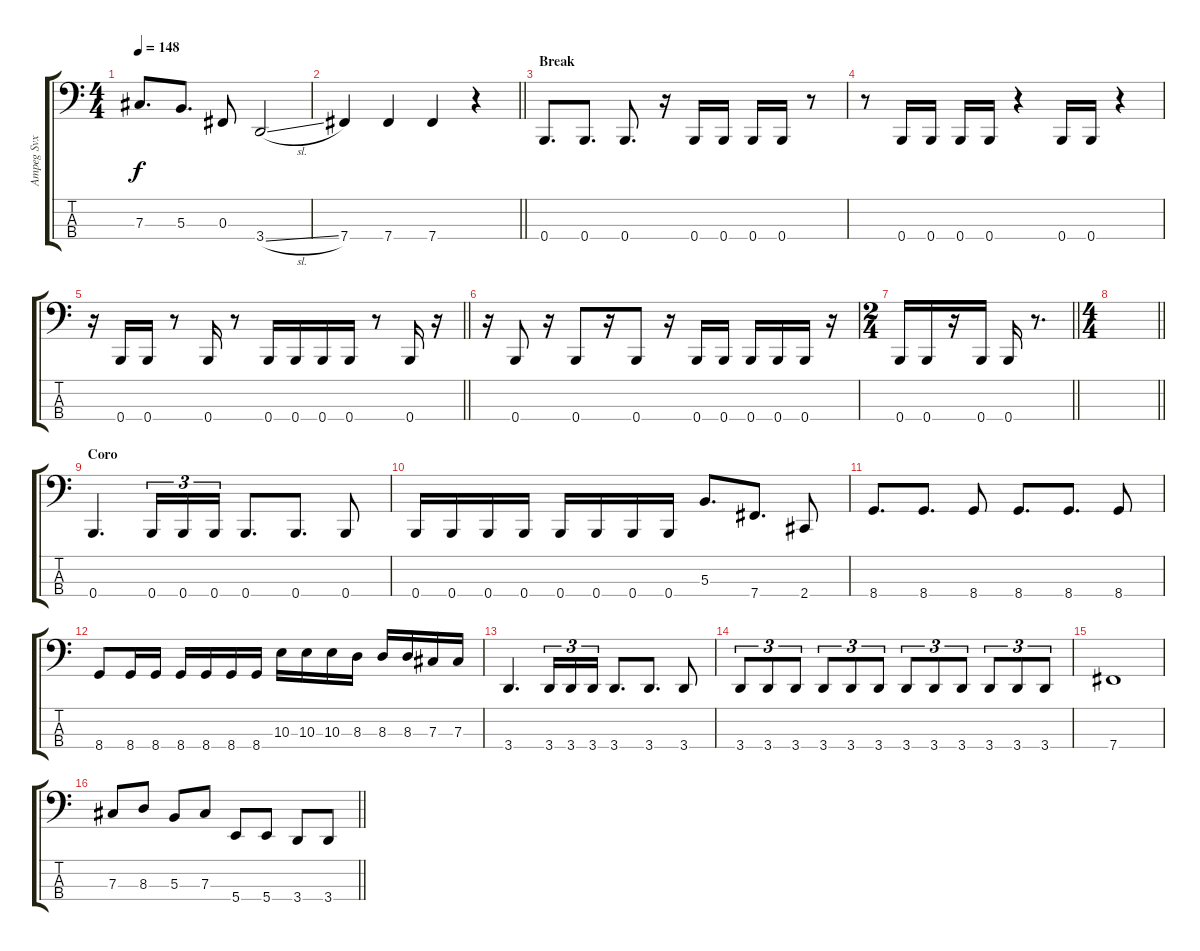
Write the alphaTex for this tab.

\track ("Ampeg Svx " "Ampeg Svx ") {instrument slapbass2}
\staff {score tabs}
\tuning (E2 B1 Gb1 B0) {hide}
\ts (4 4)
\tempo 148
\clef f4
\ks c
7.3.8{d dy f} 5.3.8{d} 0.3.8 3.4{sl}.2 |
\barLineRight lightlight
7.4.4 7.4.4 7.4.4 r.4 |
\section ("" "Break")
0.4.8{d} 0.4.8{d} 0.4.8{d} r.16 0.4.16 0.4.16 0.4.16 0.4.16 r.8 |
r.8 0.4.16 0.4.16 0.4.16 0.4.16 r.4 0.4.16 0.4.16 r.4 |
\barLineRight lightlight
r.16 0.4.16 0.4.16 r.8 0.4.16 r.8 0.4.16 0.4.16 0.4.16 0.4.16 r.8 0.4.16 r.16 |
r.16 0.4.8 r.16 0.4.8 r.16 0.4.8 r.16 0.4.16 0.4.16 0.4.16 0.4.16 0.4.16 r.16 |
\ts (2 4)
\barLineRight lightlight
0.4.16 0.4.16 r.16 0.4.16 0.4.16 r.8{d} |
\ts (4 4)
\barLineRight lightlight
|
\section ("" "Coro")
0.4.4{d} 0.4.16{tu (3 2)} 0.4.16{tu (3 2)} 0.4.16{tu (3 2)} 0.4.8{d} 0.4.8{d} 0.4.8 |
0.4.16 0.4.16 0.4.16 0.4.16 0.4.16 0.4.16 0.4.16 0.4.16 5.3.8{d} 7.4.8{d} 2.4.8 |
8.4.8{d} 8.4.8{d} 8.4.8 8.4.8{d} 8.4.8{d} 8.4.8 |
8.4.8 8.4.16 8.4.16 8.4.16 8.4.16 8.4.16 8.4.16 10.3.16 10.3.16 10.3.16 8.3.16 8.3.16 8.3.16 7.3.16 7.3.16 |
3.4.4{d} 3.4.16{tu (3 2)} 3.4.16{tu (3 2)} 3.4.16{tu (3 2)} 3.4.8{d} 3.4.8{d} 3.4.8 |
3.4.8{tu (3 2)} 3.4.8{tu (3 2)} 3.4.8{tu (3 2)} 3.4.8{tu (3 2)} 3.4.8{tu (3 2)} 3.4.8{tu (3 2)} 3.4.8{tu (3 2)} 3.4.8{tu (3 2)} 3.4.8{tu (3 2)} 3.4.8{tu (3 2)} 3.4.8{tu (3 2)} 3.4.8{tu (3 2)} |
7.4.1 |
\barLineRight lightlight
7.3.8 8.3.8 5.3.8 7.3.8 5.4.8 5.4.8 3.4.8 3.4.8
